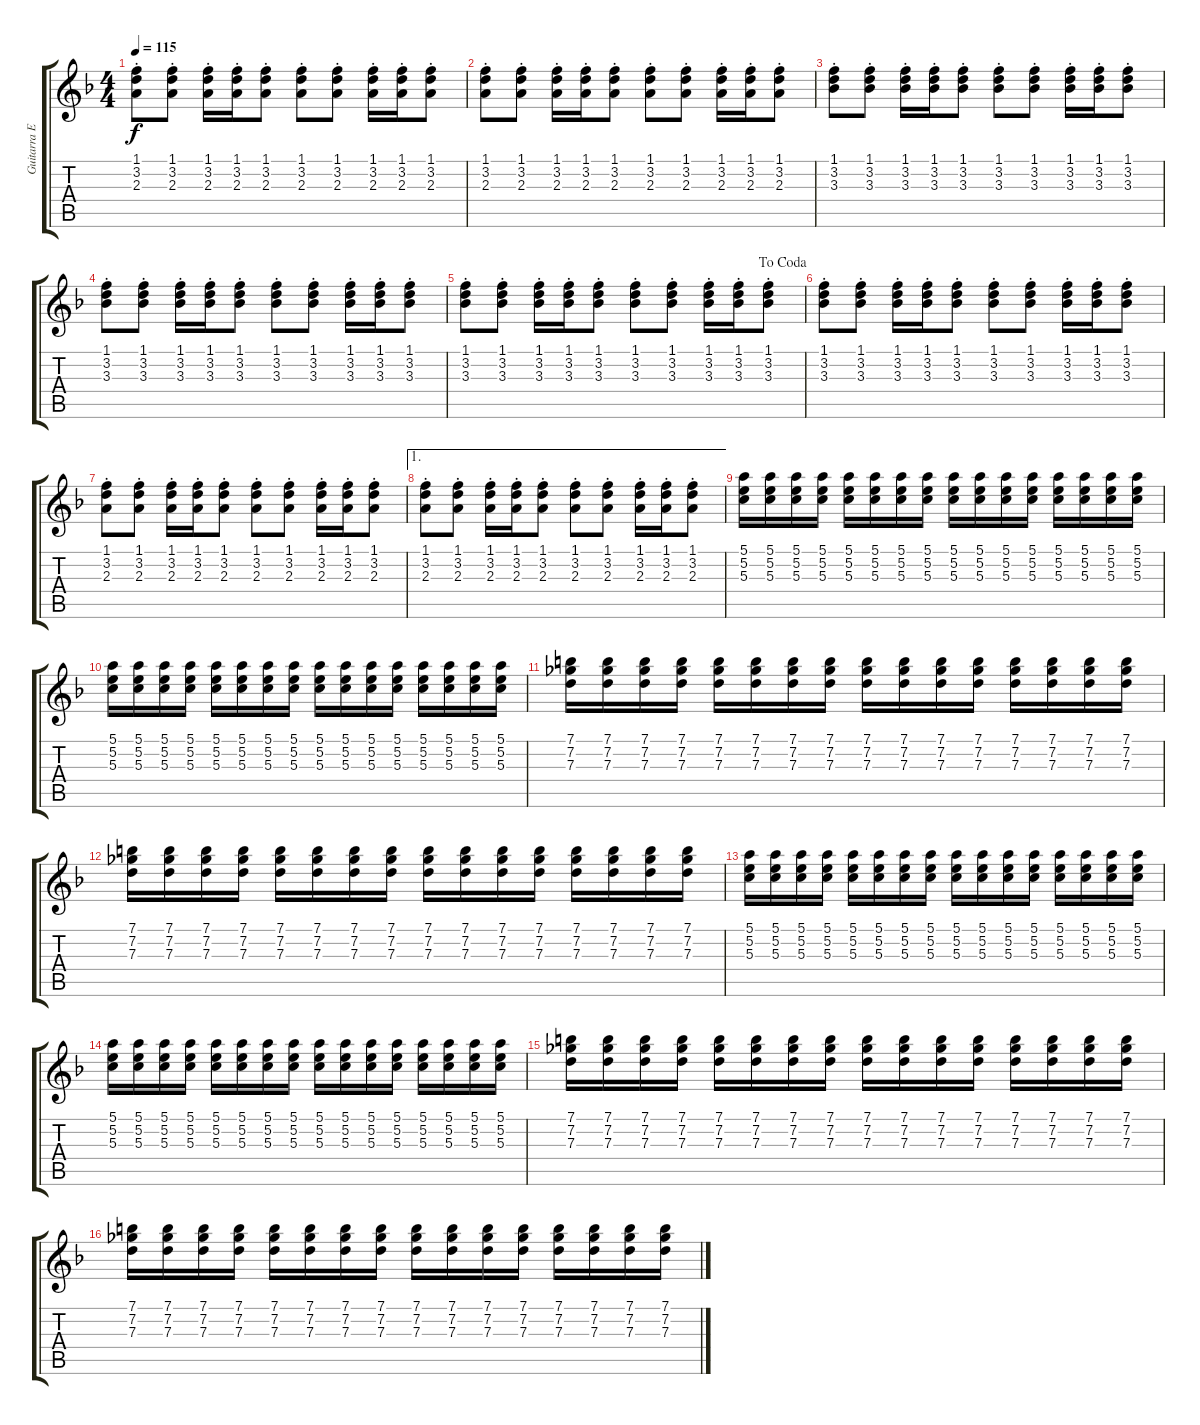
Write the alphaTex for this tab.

\track ("Guitarra Electrica 1" "Guitarra E") {instrument acousticguitarsteel}
\staff {score tabs}
\tuning (E4 B3 G3 D3 A2 E2) {hide}
\ts (4 4)
\tempo 115
\clef g2
\ks dminor
(1.1{st} 3.2{st} 2.3{st}).8{dy f} (1.1{st} 3.2{st} 2.3{st}).8 (1.1{st} 3.2{st} 2.3{st}).16 (1.1{st} 3.2{st} 2.3{st}).16 (1.1{st} 3.2{st} 2.3{st}).8 (1.1{st} 3.2{st} 2.3{st}).8 (1.1{st} 3.2{st} 2.3{st}).8 (1.1{st} 3.2{st} 2.3{st}).16 (1.1{st} 3.2{st} 2.3{st}).16 (1.1{st} 3.2{st} 2.3{st}).8 |
(1.1{st} 3.2{st} 2.3{st}).8 (1.1{st} 3.2{st} 2.3{st}).8 (1.1{st} 3.2{st} 2.3{st}).16 (1.1{st} 3.2{st} 2.3{st}).16 (1.1{st} 3.2{st} 2.3{st}).8 (1.1{st} 3.2{st} 2.3{st}).8 (1.1{st} 3.2{st} 2.3{st}).8 (1.1{st} 3.2{st} 2.3{st}).16 (1.1{st} 3.2{st} 2.3{st}).16 (1.1{st} 3.2{st} 2.3{st}).8 |
(1.1{st} 3.2{st} 3.3{st}).8 (1.1{st} 3.2{st} 3.3{st}).8 (1.1{st} 3.2{st} 3.3{st}).16 (1.1{st} 3.2{st} 3.3{st}).16 (1.1{st} 3.2{st} 3.3{st}).8 (1.1{st} 3.2{st} 3.3{st}).8 (1.1{st} 3.2{st} 3.3{st}).8 (1.1{st} 3.2{st} 3.3{st}).16 (1.1{st} 3.2{st} 3.3{st}).16 (1.1{st} 3.2{st} 3.3{st}).8 |
(1.1{st} 3.2{st} 3.3{st}).8 (1.1{st} 3.2{st} 3.3{st}).8 (1.1{st} 3.2{st} 3.3{st}).16 (1.1{st} 3.2{st} 3.3{st}).16 (1.1{st} 3.2{st} 3.3{st}).8 (1.1{st} 3.2{st} 3.3{st}).8 (1.1{st} 3.2{st} 3.3{st}).8 (1.1{st} 3.2{st} 3.3{st}).16 (1.1{st} 3.2{st} 3.3{st}).16 (1.1{st} 3.2{st} 3.3{st}).8 |
\jump dacoda
(1.1{st} 3.2{st} 3.3{st}).8 (1.1{st} 3.2{st} 3.3{st}).8 (1.1{st} 3.2{st} 3.3{st}).16 (1.1{st} 3.2{st} 3.3{st}).16 (1.1{st} 3.2{st} 3.3{st}).8 (1.1{st} 3.2{st} 3.3{st}).8 (1.1{st} 3.2{st} 3.3{st}).8 (1.1{st} 3.2{st} 3.3{st}).16 (1.1{st} 3.2{st} 3.3{st}).16 (1.1{st} 3.2{st} 3.3{st}).8 |
(1.1{st} 3.2{st} 3.3{st}).8 (1.1{st} 3.2{st} 3.3{st}).8 (1.1{st} 3.2{st} 3.3{st}).16 (1.1{st} 3.2{st} 3.3{st}).16 (1.1{st} 3.2{st} 3.3{st}).8 (1.1{st} 3.2{st} 3.3{st}).8 (1.1{st} 3.2{st} 3.3{st}).8 (1.1{st} 3.2{st} 3.3{st}).16 (1.1{st} 3.2{st} 3.3{st}).16 (1.1{st} 3.2{st} 3.3{st}).8 |
(1.1{st} 3.2{st} 2.3{st}).8 (1.1{st} 3.2{st} 2.3{st}).8 (1.1{st} 3.2{st} 2.3{st}).16 (1.1{st} 3.2{st} 2.3{st}).16 (1.1{st} 3.2{st} 2.3{st}).8 (1.1{st} 3.2{st} 2.3{st}).8 (1.1{st} 3.2{st} 2.3{st}).8 (1.1{st} 3.2{st} 2.3{st}).16 (1.1{st} 3.2{st} 2.3{st}).16 (1.1{st} 3.2{st} 2.3{st}).8 |
\ae 1
(1.1{st} 3.2{st} 2.3{st}).8 (1.1{st} 3.2{st} 2.3{st}).8 (1.1{st} 3.2{st} 2.3{st}).16 (1.1{st} 3.2{st} 2.3{st}).16 (1.1{st} 3.2{st} 2.3{st}).8 (1.1{st} 3.2{st} 2.3{st}).8 (1.1{st} 3.2{st} 2.3{st}).8 (1.1{st} 3.2{st} 2.3{st}).16 (1.1{st} 3.2{st} 2.3{st}).16 (1.1{st} 3.2{st} 2.3{st}).8 |
(5.1 5.2 5.3).16 (5.1 5.2 5.3).16 (5.1 5.2 5.3).16 (5.1 5.2 5.3).16 (5.1 5.2 5.3).16 (5.1 5.2 5.3).16 (5.1 5.2 5.3).16 (5.1 5.2 5.3).16 (5.1 5.2 5.3).16 (5.1 5.2 5.3).16 (5.1 5.2 5.3).16 (5.1 5.2 5.3).16 (5.1 5.2 5.3).16 (5.1 5.2 5.3).16 (5.1 5.2 5.3).16 (5.1 5.2 5.3).16 |
(5.1 5.2 5.3).16 (5.1 5.2 5.3).16 (5.1 5.2 5.3).16 (5.1 5.2 5.3).16 (5.1 5.2 5.3).16 (5.1 5.2 5.3).16 (5.1 5.2 5.3).16 (5.1 5.2 5.3).16 (5.1 5.2 5.3).16 (5.1 5.2 5.3).16 (5.1 5.2 5.3).16 (5.1 5.2 5.3).16 (5.1 5.2 5.3).16 (5.1 5.2 5.3).16 (5.1 5.2 5.3).16 (5.1 5.2 5.3).16 |
(7.1 7.2 7.3).16 (7.1 7.2 7.3).16 (7.1 7.2 7.3).16 (7.1 7.2 7.3).16 (7.1 7.2 7.3).16 (7.1 7.2 7.3).16 (7.1 7.2 7.3).16 (7.1 7.2 7.3).16 (7.1 7.2 7.3).16 (7.1 7.2 7.3).16 (7.1 7.2 7.3).16 (7.1 7.2 7.3).16 (7.1 7.2 7.3).16 (7.1 7.2 7.3).16 (7.1 7.2 7.3).16 (7.1 7.2 7.3).16 |
(7.1 7.2 7.3).16 (7.1 7.2 7.3).16 (7.1 7.2 7.3).16 (7.1 7.2 7.3).16 (7.1 7.2 7.3).16 (7.1 7.2 7.3).16 (7.1 7.2 7.3).16 (7.1 7.2 7.3).16 (7.1 7.2 7.3).16 (7.1 7.2 7.3).16 (7.1 7.2 7.3).16 (7.1 7.2 7.3).16 (7.1 7.2 7.3).16 (7.1 7.2 7.3).16 (7.1 7.2 7.3).16 (7.1 7.2 7.3).16 |
(5.1 5.2 5.3).16 (5.1 5.2 5.3).16 (5.1 5.2 5.3).16 (5.1 5.2 5.3).16 (5.1 5.2 5.3).16 (5.1 5.2 5.3).16 (5.1 5.2 5.3).16 (5.1 5.2 5.3).16 (5.1 5.2 5.3).16 (5.1 5.2 5.3).16 (5.1 5.2 5.3).16 (5.1 5.2 5.3).16 (5.1 5.2 5.3).16 (5.1 5.2 5.3).16 (5.1 5.2 5.3).16 (5.1 5.2 5.3).16 |
(5.1 5.2 5.3).16 (5.1 5.2 5.3).16 (5.1 5.2 5.3).16 (5.1 5.2 5.3).16 (5.1 5.2 5.3).16 (5.1 5.2 5.3).16 (5.1 5.2 5.3).16 (5.1 5.2 5.3).16 (5.1 5.2 5.3).16 (5.1 5.2 5.3).16 (5.1 5.2 5.3).16 (5.1 5.2 5.3).16 (5.1 5.2 5.3).16 (5.1 5.2 5.3).16 (5.1 5.2 5.3).16 (5.1 5.2 5.3).16 |
(7.1 7.2 7.3).16 (7.1 7.2 7.3).16 (7.1 7.2 7.3).16 (7.1 7.2 7.3).16 (7.1 7.2 7.3).16 (7.1 7.2 7.3).16 (7.1 7.2 7.3).16 (7.1 7.2 7.3).16 (7.1 7.2 7.3).16 (7.1 7.2 7.3).16 (7.1 7.2 7.3).16 (7.1 7.2 7.3).16 (7.1 7.2 7.3).16 (7.1 7.2 7.3).16 (7.1 7.2 7.3).16 (7.1 7.2 7.3).16 |
(7.1 7.2 7.3).16 (7.1 7.2 7.3).16 (7.1 7.2 7.3).16 (7.1 7.2 7.3).16 (7.1 7.2 7.3).16 (7.1 7.2 7.3).16 (7.1 7.2 7.3).16 (7.1 7.2 7.3).16 (7.1 7.2 7.3).16 (7.1 7.2 7.3).16 (7.1 7.2 7.3).16 (7.1 7.2 7.3).16 (7.1 7.2 7.3).16 (7.1 7.2 7.3).16 (7.1 7.2 7.3).16 (7.1 7.2 7.3).16
